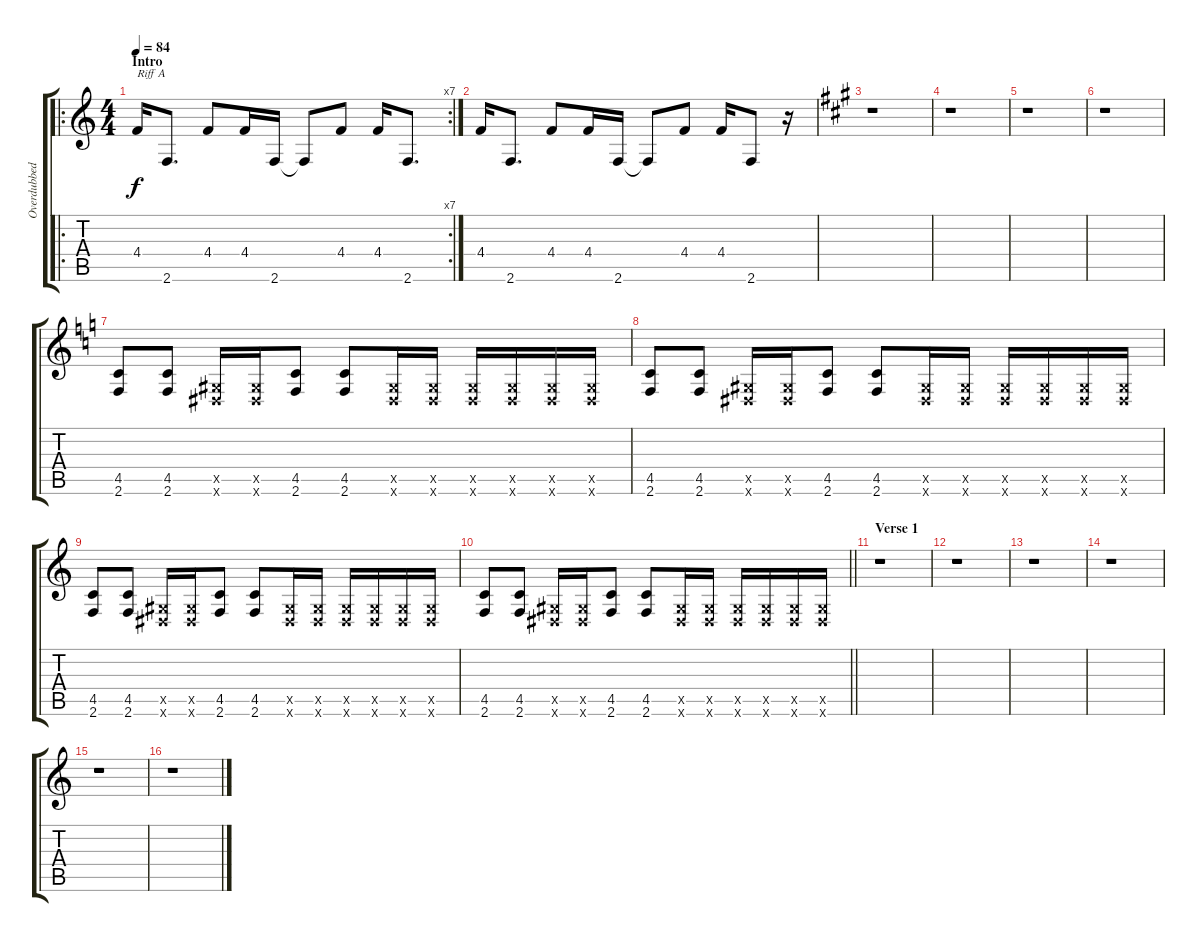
\track ("Overdubbed Guitar (Morello)" "Overdubbed") {instrument distortionguitar}
\staff {score tabs}
\tuning (Eb4 Bb3 Gb3 Db3 Ab2 Eb2) {hide}
\ro
\rc 7
\ts (4 4)
\section ("" "Intro")
\tempo 84
\clef g2
\ks c
4.4.16{txt "Riff A" dy f instrument distortionguitar} 2.6.8{d} 4.4.8 4.4.16 2.6.16 2.6{t}.8 4.4.8 4.4.16 2.6.8{d} |
4.4.16 2.6.8{d} 4.4.8 4.4.16 2.6.16 2.6{t}.8 4.4.8 4.4.16 2.6.8 r.16 |
\ks a
r.1 |
r.1 |
r.1 |
r.1 |
\ks c
(4.5 2.6).8 (4.5 2.6).8 (0.5{x} 0.6{x}).16 (0.5{x} 0.6{x}).16 (4.5 2.6).8 (4.5 2.6).8 (0.5{x} 0.6{x}).16 (0.5{x} 0.6{x}).16 (0.5{x} 0.6{x}).16 (0.5{x} 0.6{x}).16 (0.5{x} 0.6{x}).16 (0.5{x} 0.6{x}).16 |
(4.5 2.6).8 (4.5 2.6).8 (0.5{x} 0.6{x}).16 (0.5{x} 0.6{x}).16 (4.5 2.6).8 (4.5 2.6).8 (0.5{x} 0.6{x}).16 (0.5{x} 0.6{x}).16 (0.5{x} 0.6{x}).16 (0.5{x} 0.6{x}).16 (0.5{x} 0.6{x}).16 (0.5{x} 0.6{x}).16 |
(4.5 2.6).8 (4.5 2.6).8 (0.5{x} 0.6{x}).16 (0.5{x} 0.6{x}).16 (4.5 2.6).8 (4.5 2.6).8 (0.5{x} 0.6{x}).16 (0.5{x} 0.6{x}).16 (0.5{x} 0.6{x}).16 (0.5{x} 0.6{x}).16 (0.5{x} 0.6{x}).16 (0.5{x} 0.6{x}).16 |
\barLineRight lightlight
(4.5 2.6).8 (4.5 2.6).8 (0.5{x} 0.6{x}).16 (0.5{x} 0.6{x}).16 (4.5 2.6).8 (4.5 2.6).8 (0.5{x} 0.6{x}).16 (0.5{x} 0.6{x}).16 (0.5{x} 0.6{x}).16 (0.5{x} 0.6{x}).16 (0.5{x} 0.6{x}).16 (0.5{x} 0.6{x}).16 |
\section ("" "Verse 1")
r.1 |
r.1 |
r.1 |
r.1 |
r.1 |
r.1
